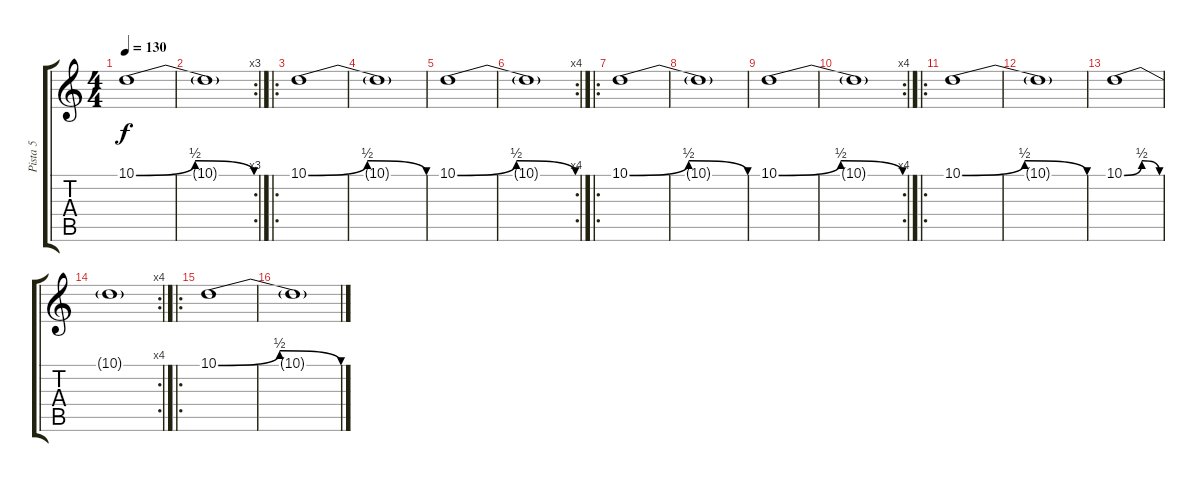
\track ("Pista 5" "Pista 5") {instrument fx6goblins}
\staff {score tabs}
\tuning (E4 B3 G3 D3 A2 E2) {hide}
\ts (4 4)
\tempo 130
\clef g2
\ks c
10.1{be (bendrelease 0 0 15 2 30 2 60 0)}.1{dy f} |
\rc 3
10.1{t}.1 |
\ro
10.1{be (bendrelease 0 0 15 2 30 2 60 0)}.1 |
10.1{t}.1 |
10.1{be (bendrelease 0 0 15 2 30 2 60 0)}.1 |
\rc 4
10.1{t}.1 |
\ro
10.1{be (bendrelease 0 0 15 2 30 2 60 0)}.1 |
10.1{t}.1 |
10.1{be (bendrelease 0 0 15 2 30 2 60 0)}.1 |
\rc 4
10.1{t}.1 |
\ro
10.1{be (bendrelease 0 0 15 2 30 2 60 0)}.1 |
10.1{t}.1 |
10.1{be (bendrelease 0 0 15 2 30 2 60 0)}.1 |
\rc 4
10.1{t}.1 |
\ro
10.1{be (bendrelease 0 0 15 2 30 2 60 0)}.1 |
10.1{t}.1
